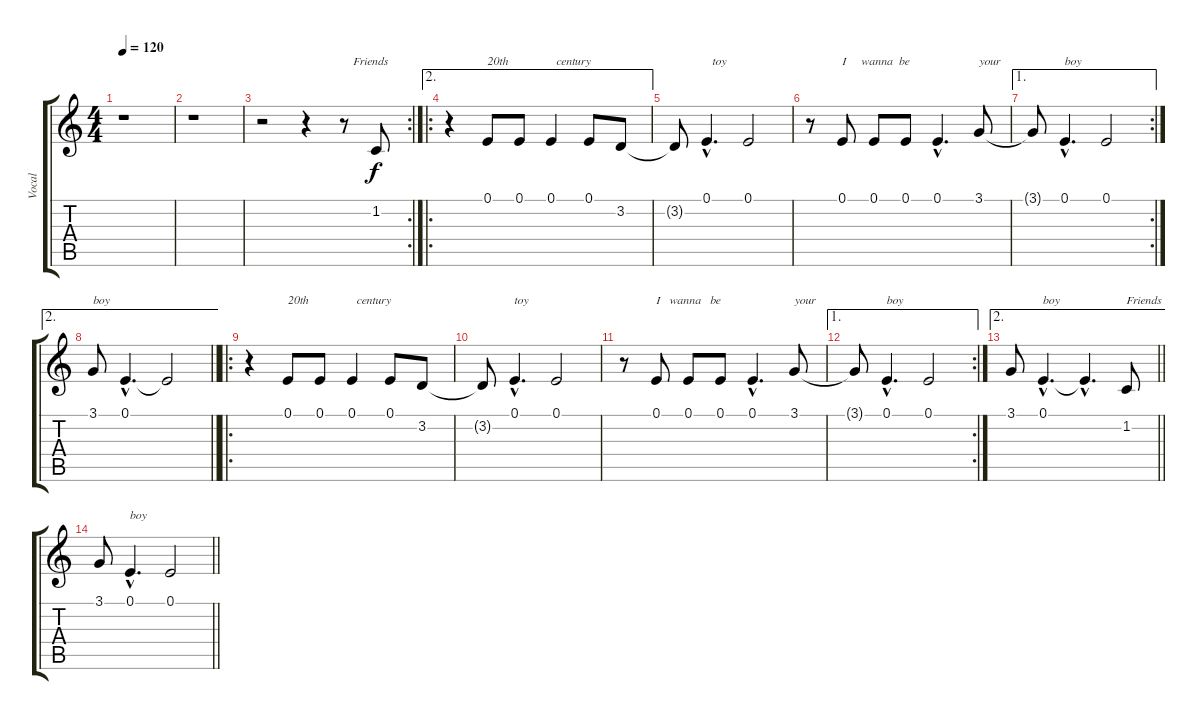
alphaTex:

\track ("Vocal" "Vocal") {instrument clarinet}
\staff {score tabs}
\tuning (E4 B3 G3 D3 A2 E2) {hide}
\ts (4 4)
\tempo 120
\clef g2
\ks c
r.1{dy f} |
r.1 |
\rc 2
r.2 r.4 r.8{txt "   Friends"} 1.2.8 |
\ae 2
\ro
r.4 0.1.8{txt "20th                century    "} 0.1.8 0.1.4 0.1.8 3.2.8 |
3.2{t}.8 0.1{hac}.4{d txt "  toy"} 0.1.2 |
r.8 0.1.8{txt "I     wanna  be"} 0.1.8 0.1.8 0.1{hac}.4{d} 3.1.8{txt "your"} |
\ae 1
\rc 2
3.1{t}.8 0.1{hac}.4{d txt "boy"} 0.1.2 |
\ae 2
\barLineRight lightlight
3.1.8{txt "boy"} 0.1{hac}.4{d} 0.1{t}.2 |
\ro
r.4 0.1.8{txt "20th                century    "} 0.1.8 0.1.4 0.1.8 3.2.8 |
3.2{t}.8 0.1{hac}.4{d txt "toy"} 0.1.2 |
r.8 0.1.8{txt "I   wanna   be"} 0.1.8 0.1.8 0.1{hac}.4{d} 3.1.8{txt "your"} |
\ae 1
\rc 2
3.1{t}.8 0.1{hac}.4{d txt "boy"} 0.1.2 |
\ae 2
\barLineRight lightlight
3.1.8 0.1{hac}.4{d txt "boy"} 0.1{hac t}.4{d} 1.2.8{txt "Friends"} |
\barLineRight lightlight
3.1.8 0.1{hac}.4{d txt "boy"} 0.1.2
